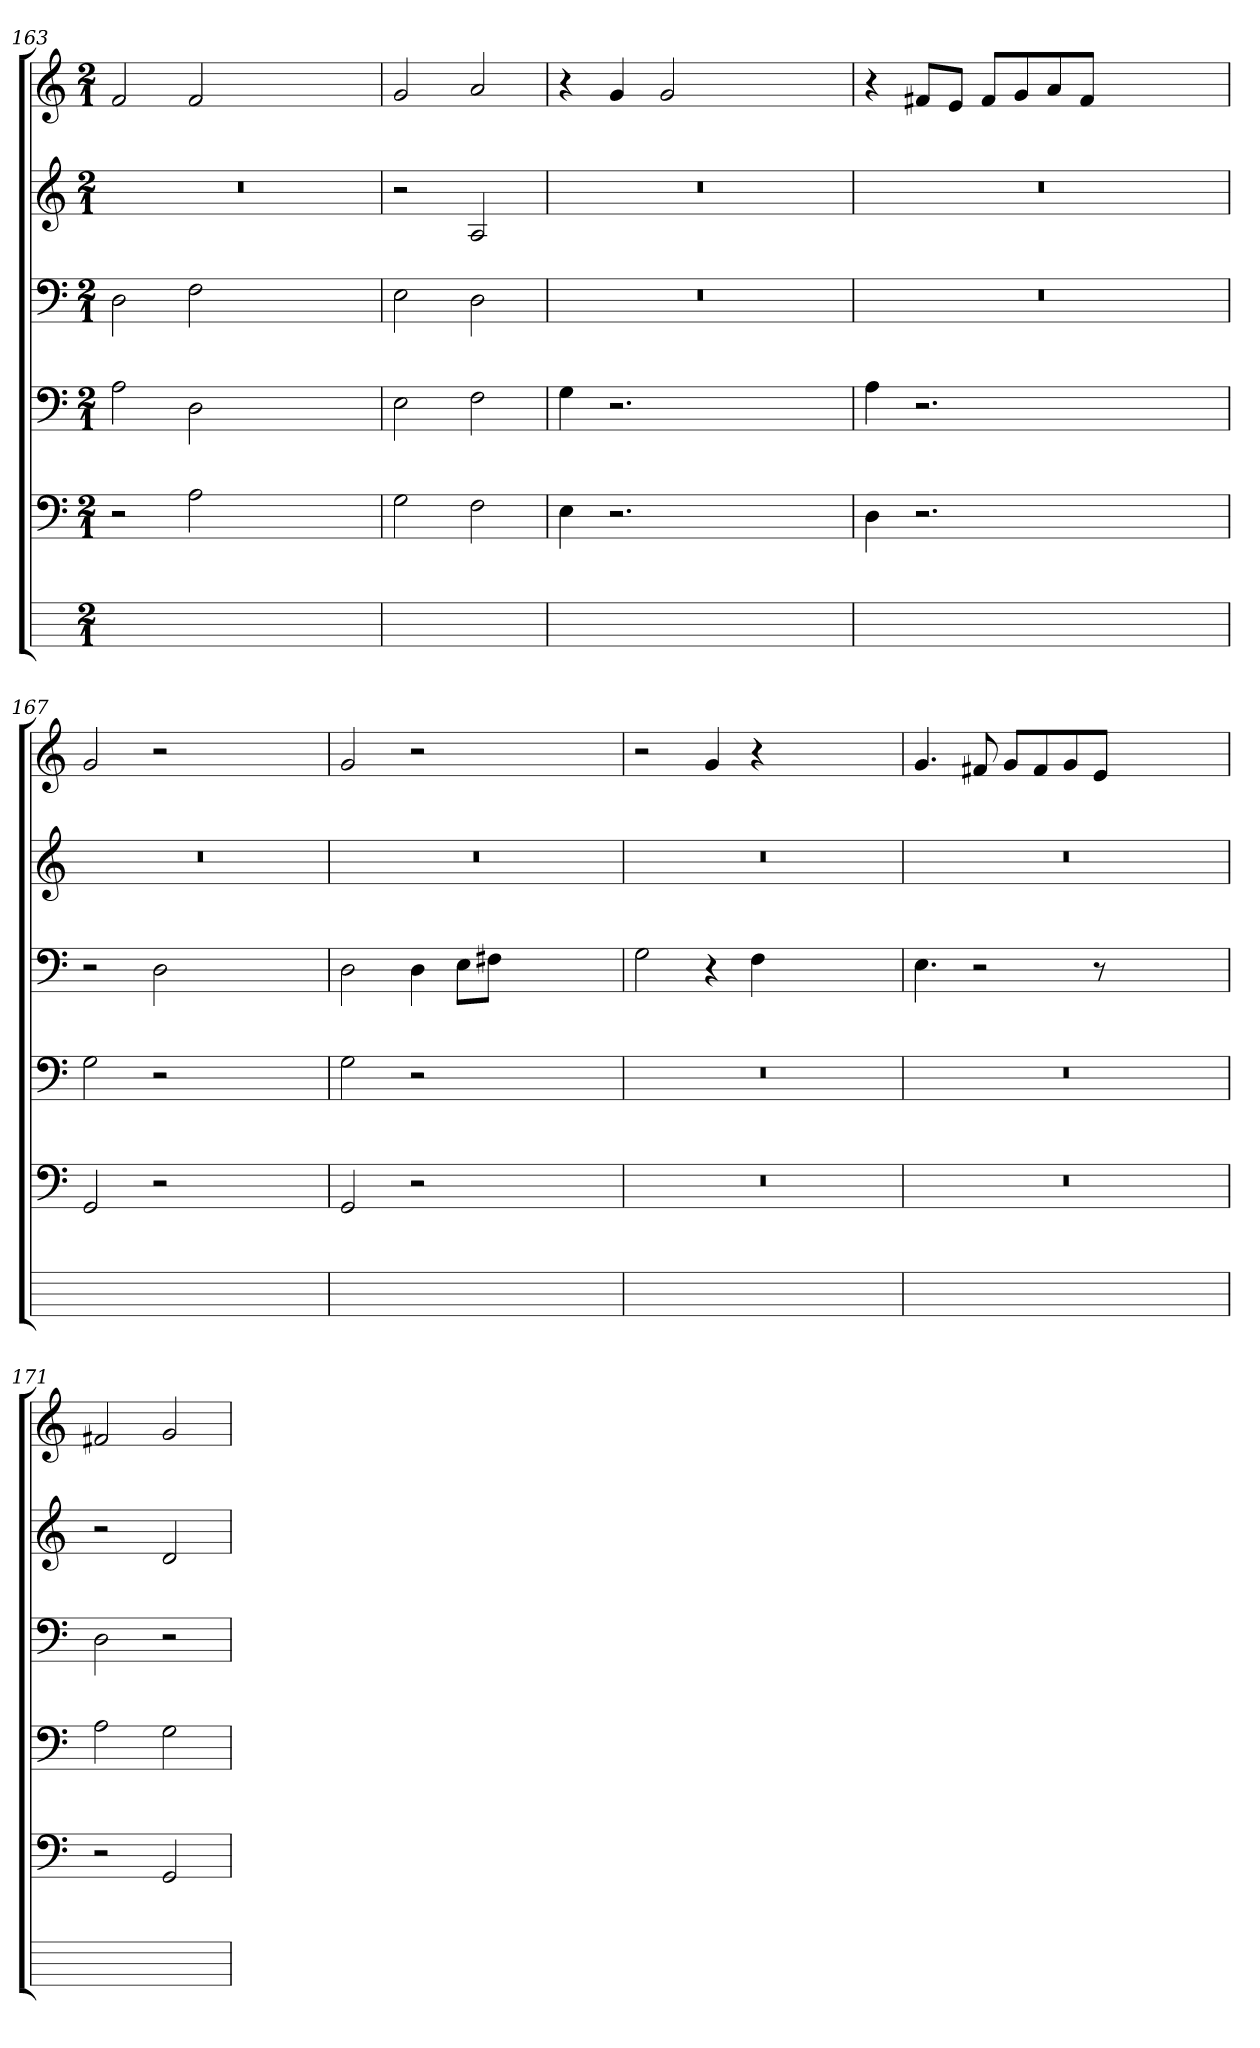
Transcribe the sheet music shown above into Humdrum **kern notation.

**kern	**kern	**kern	**kern	**kern	**kern
*part6	*part5	*part4	*part3	*part2	*part1
*staff6	*staff5	*staff4	*staff3	*staff2	*staff1
*	*clefF4	*clefF4	*clefF4	*clefG2	*clefG2
*	*k[]	*k[]	*k[]	*k[]	*k[]
*	*C:	*C:	*C:	*C:	*C:
*M2/1	*M2/1	*M2/1	*M2/1	*M2/1	*M2/1
=163	=163	=163	=163	=163	=163
0ryy	2r	2Ai	2D	0r	2f
.	2A	2D	2F	.	2fi
.	1ryy	1ryy	1ryy	.	1ryy
=164	=164	=164	=164	=164	=164
1ryy	2G	2E	2E	2r	2g
.	2F	2F	2D	2Aj	2a
=165	=165	=165	=165	=165	=165
0ryy	4E	4G	0r	0r	4r
.	2.r	2.r	.	.	4g
.	.	.	.	.	2g
.	1ryy	1ryy	.	.	1ryy
=166	=166	=166	=166	=166	=166
0ryy	4D	4A	0r	0r	4r
.	2.r	2.r	.	.	8f#XZL
.	.	.	.	.	8eZJ
.	.	.	.	.	8f#L
.	.	.	.	.	8gZ
.	.	.	.	.	8aZ
.	.	.	.	.	8f#ZJ
.	1ryy	1ryy	.	.	1ryy
=167	=167	=167	=167	=167	=167
0ryy	2GG	2G	2r	0r	2g
.	2r	2r	2D	.	2r
.	1ryy	1ryy	1ryy	.	1ryy
=168	=168	=168	=168	=168	=168
0ryy	2GGi	2Gi	2D	0r	2gi
.	2r	2r	4D	.	2r
.	.	.	8EZL	.	.
.	.	.	8F#XZJ	.	.
.	1ryy	1ryy	1ryy	.	1ryy
=169	=169	=169	=169	=169	=169
0ryy	0r	0r	2G	0r	2r
.	.	.	4r	.	4g
.	.	.	4F	.	4r
.	.	.	1ryy	.	1ryy
=170	=170	=170	=170	=170	=170
0ryy	0r	0r	4.E	0r	4.g
.	.	.	2r	.	8f#XZ
.	.	.	.	.	8giL
.	.	.	.	.	8f#Z
.	.	.	.	.	8gZ
.	.	.	8r	.	8eZJ
.	.	.	1ryy	.	1ryy
=171	=171	=171	=171	=171	=171
1ryy	2r	2Aj	2D	2r	2f#XV
.	2GG	2G	2r	2di	2g
=	=	=	=	=	=
*-	*-	*-	*-	*-	*-
